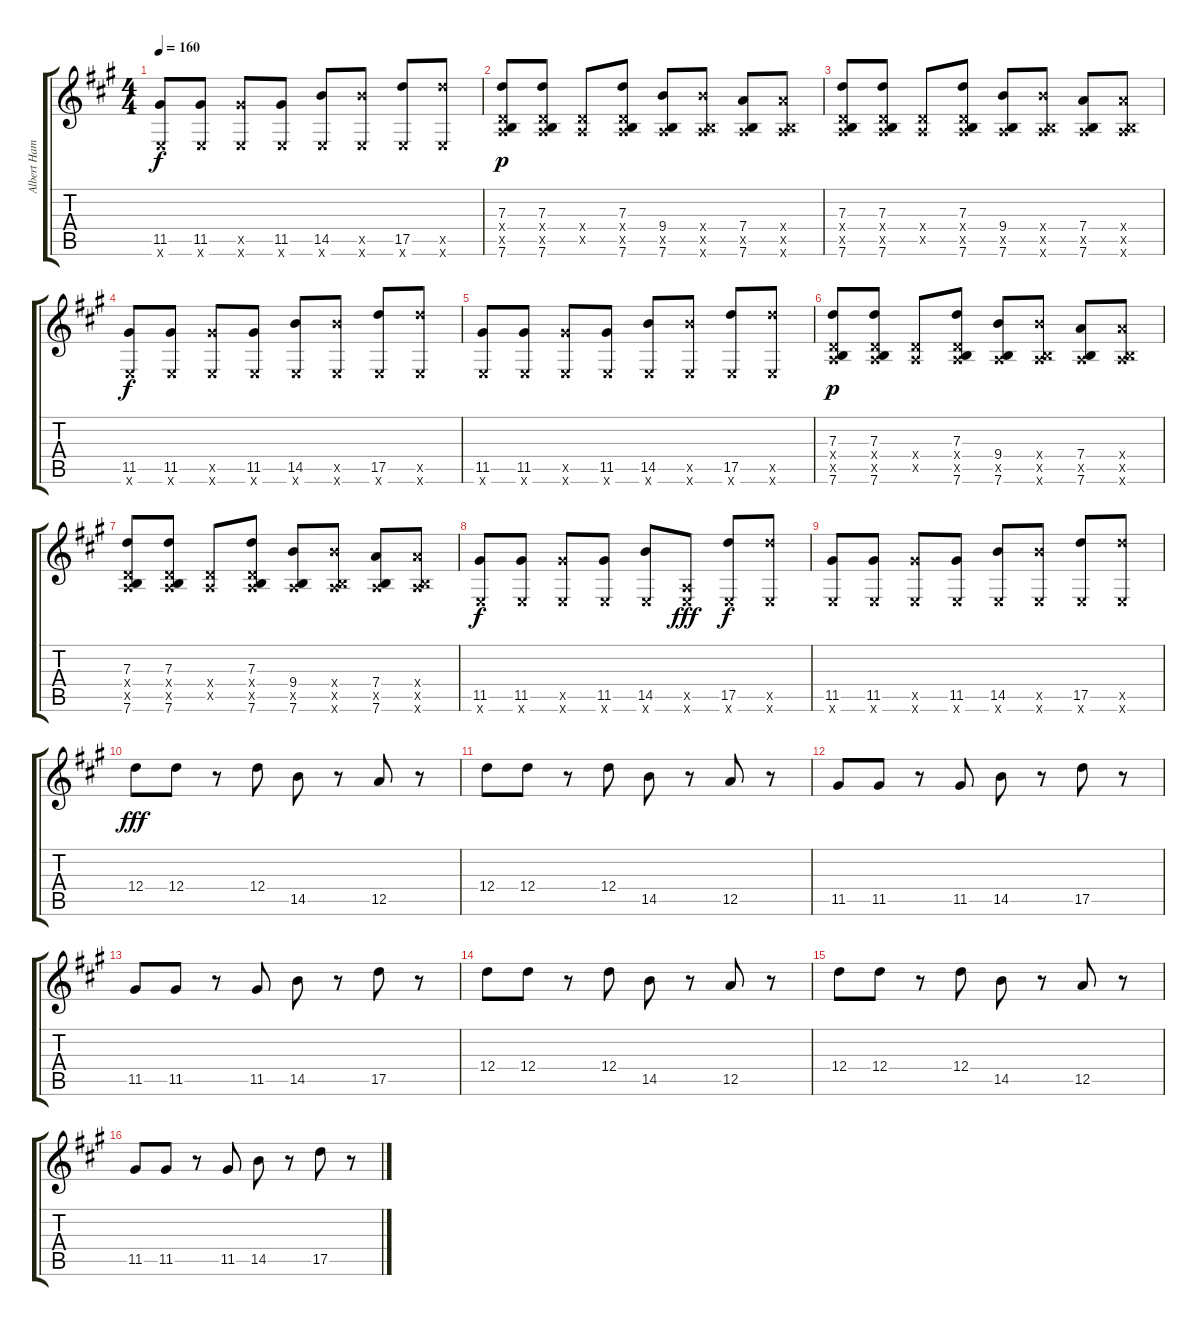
\track ("Albert Hammond Jr." "Albert Ham") {instrument overdrivenguitar}
\staff {score tabs}
\tuning (E4 B3 G3 D3 A2 E2) {hide}
\ts (4 4)
\tempo 160
\clef g2
\ks a
(11.5 0.6{x}).8{dy f} (11.5 0.6{x}).8 (11.5{x} 0.6{x}).8 (11.5 0.6{x}).8 (14.5 0.6{x}).8 (14.5{x} 0.6{x}).8 (17.5 0.6{x}).8 (17.5{x} 0.6{x}).8 |
(7.3 0.4{x} 0.5{x} 7.6).8{dy p} (7.3 0.4{x} 0.5{x} 7.6).8 (0.4{x} 0.5{x}).8 (7.3 0.4{x} 0.5{x} 7.6).8 (9.4 0.5{x} 7.6).8 (9.4{x} 0.5{x} 7.6{x}).8 (7.4 0.5{x} 7.6).8 (7.4{x} 0.5{x} 7.6{x}).8 |
(7.3 0.4{x} 0.5{x} 7.6).8 (7.3 0.4{x} 0.5{x} 7.6).8 (0.4{x} 0.5{x}).8 (7.3 0.4{x} 0.5{x} 7.6).8 (9.4 0.5{x} 7.6).8 (9.4{x} 0.5{x} 7.6{x}).8 (7.4 0.5{x} 7.6).8 (7.4{x} 0.5{x} 7.6{x}).8 |
(11.5 0.6{x}).8{dy f} (11.5 0.6{x}).8 (11.5{x} 0.6{x}).8 (11.5 0.6{x}).8 (14.5 0.6{x}).8 (14.5{x} 0.6{x}).8 (17.5 0.6{x}).8 (17.5{x} 0.6{x}).8 |
(11.5 0.6{x}).8 (11.5 0.6{x}).8 (11.5{x} 0.6{x}).8 (11.5 0.6{x}).8 (14.5 0.6{x}).8 (14.5{x} 0.6{x}).8 (17.5 0.6{x}).8 (17.5{x} 0.6{x}).8 |
(7.3 0.4{x} 0.5{x} 7.6).8{dy p} (7.3 0.4{x} 0.5{x} 7.6).8 (0.4{x} 0.5{x}).8 (7.3 0.4{x} 0.5{x} 7.6).8 (9.4 0.5{x} 7.6).8 (9.4{x} 0.5{x} 7.6{x}).8 (7.4 0.5{x} 7.6).8 (7.4{x} 0.5{x} 7.6{x}).8 |
(7.3 0.4{x} 0.5{x} 7.6).8 (7.3 0.4{x} 0.5{x} 7.6).8 (0.4{x} 0.5{x}).8 (7.3 0.4{x} 0.5{x} 7.6).8 (9.4 0.5{x} 7.6).8 (9.4{x} 0.5{x} 7.6{x}).8 (7.4 0.5{x} 7.6).8 (7.4{x} 0.5{x} 7.6{x}).8 |
(11.5 0.6{x}).8{dy f} (11.5 0.6{x}).8 (11.5{x} 0.6{x}).8 (11.5 0.6{x}).8 (14.5 0.6{x}).8 (0.5{x} 0.6{x}).8{dy fff} (17.5 0.6{x}).8{dy f} (17.5{x} 0.6{x}).8 |
(11.5 0.6{x}).8 (11.5 0.6{x}).8 (11.5{x} 0.6{x}).8 (11.5 0.6{x}).8 (14.5 0.6{x}).8 (14.5{x} 0.6{x}).8 (17.5 0.6{x}).8 (17.5{x} 0.6{x}).8 |
12.4.8{dy fff} 12.4.8 r.8 12.4.8 14.5.8 r.8 12.5.8 r.8 |
12.4.8 12.4.8 r.8 12.4.8 14.5.8 r.8 12.5.8 r.8 |
11.5.8 11.5.8 r.8 11.5.8 14.5.8 r.8 17.5.8 r.8 |
11.5.8 11.5.8 r.8 11.5.8 14.5.8 r.8 17.5.8 r.8 |
12.4.8 12.4.8 r.8 12.4.8 14.5.8 r.8 12.5.8 r.8 |
12.4.8 12.4.8 r.8 12.4.8 14.5.8 r.8 12.5.8 r.8 |
11.5.8 11.5.8 r.8 11.5.8 14.5.8 r.8 17.5.8 r.8
